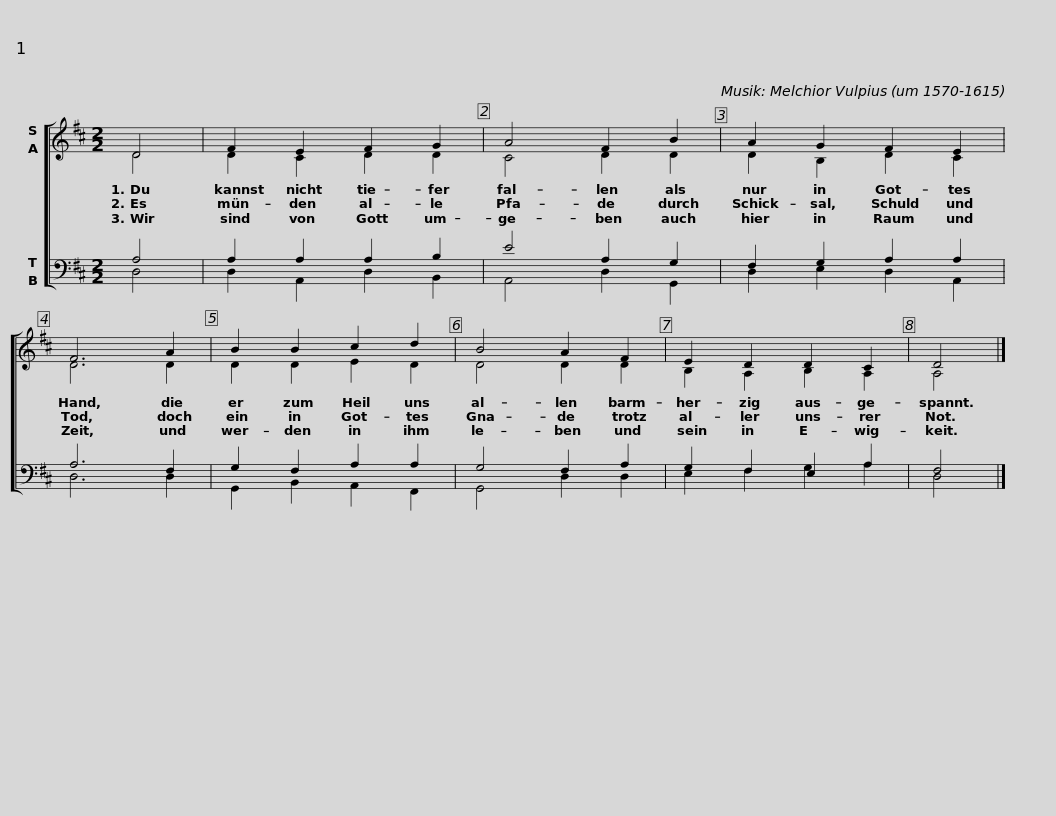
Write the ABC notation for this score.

X:1
%%score [ ( 1 2 ) ( 3 4 ) ]
L:1/8
M:2/2
I:linebreak $
K:D
V:1 treble
V:2 treble
V:3 bass
V:4 bass
V:1
 D4 | F2 E2 F2 G2 | A4 F2 B2 | A2 G2 F2 E2 |$ F6 A2 | %5
 B2 B2 c2 d2 | B4 A2 F2 | E2 D2 D2 C2 | D4 |] %9
V:2
 D4 | D2 C2 D2 D2 | C4 D2 D2 | D2 B,2 D2 C2 |$ D6 D2 | %5
 D2 D2 E2 D2 | D4 D2 D2 | B,2 A,2 B,2 A,2 | A,4 |] %9
V:3
 A,4 | A,2 A,2 A,2 B,2 | E4 A,2 G,2 | F,2 G,2 A,2 A,2 |$ A,6 F,2 | %5
 G,2 F,2 A,2 A,2 | G,4 F,2 A,2 | G,2 F,2 E,2 A,2 | F,4 |] %9
V:4
 D,4 | D,2 A,,2 D,2 B,,2 | A,,4 D,2 G,,2 | D,2 E,2 D,2 A,,2 |$ D,6 D,2 | %5
 G,,2 B,,2 A,,2 F,,2 | G,,4 D,2 D,2 | E,2 F,2 G,2 A,2 | D,4 |] %9
